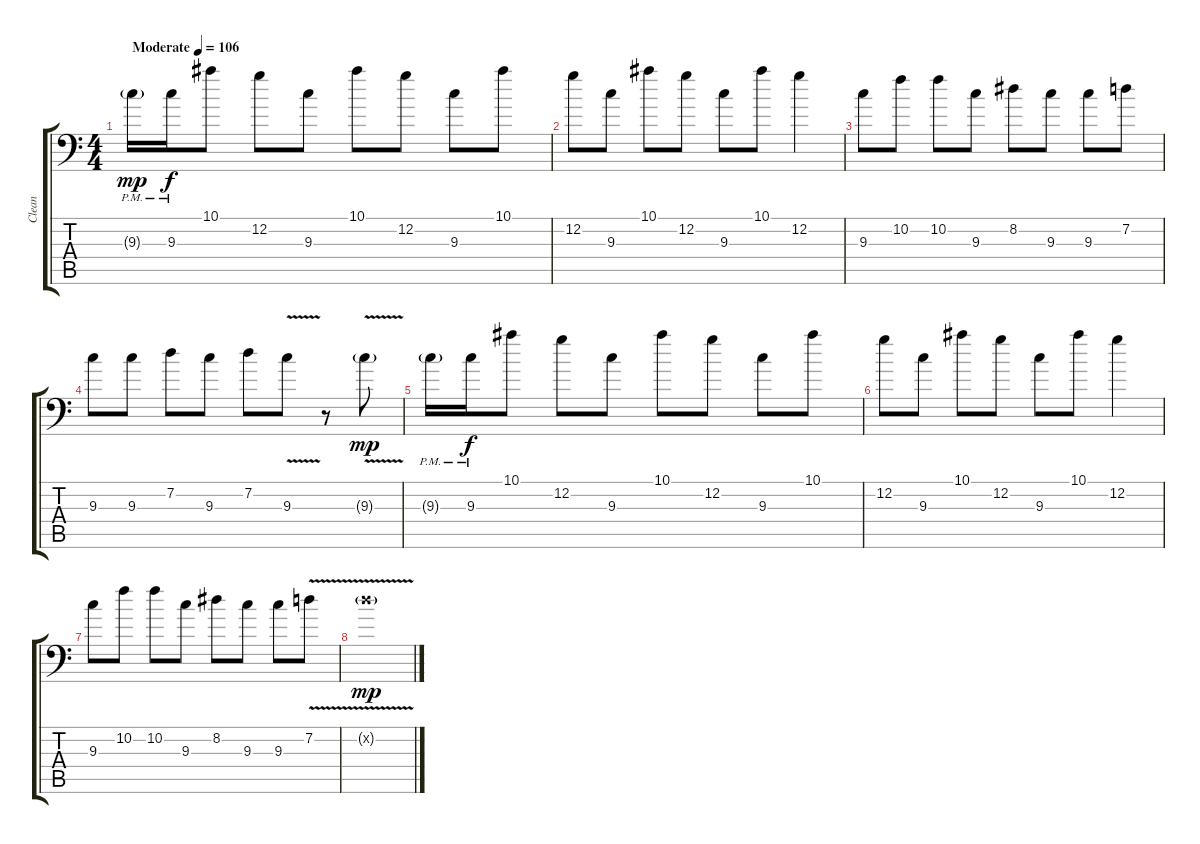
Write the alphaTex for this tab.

\track ("Clean" "Clean") {instrument electricguitarjazz}
\staff {score tabs}
\tuning (C4 G3 Eb3 Bb2 F2 Bb1) {hide}
\ts (4 4)
\tempo (106 "Moderate")
\clef f4
\ks c
9.3{g pm}.16{dy mp instrument electricguitarjazz} 9.3{pm}.16{dy f} 10.1.8 12.2.8 9.3.8 10.1.8 12.2.8 9.3.8 10.1.8 |
12.2.8 9.3.8 10.1.8 12.2.8 9.3.8 10.1.8 12.2.4 |
9.3.8 10.2.8 10.2.8 9.3.8 8.2.8 9.3.8 9.3.8 7.2.8 |
9.3.8 9.3.8 7.2.8 9.3.8 7.2.8 9.3{v}.8 r.8 9.3{v g}.8{dy mp} |
9.3{g pm}.16 9.3{pm}.16{dy f} 10.1.8 12.2.8 9.3.8 10.1.8 12.2.8 9.3.8 10.1.8 |
12.2.8 9.3.8 10.1.8 12.2.8 9.3.8 10.1.8 12.2.4 |
9.3.8 10.2.8 10.2.8 9.3.8 8.2.8 9.3.8 9.3.8 7.2{v}.8 |
7.2{v g x}.1{dy mp}
